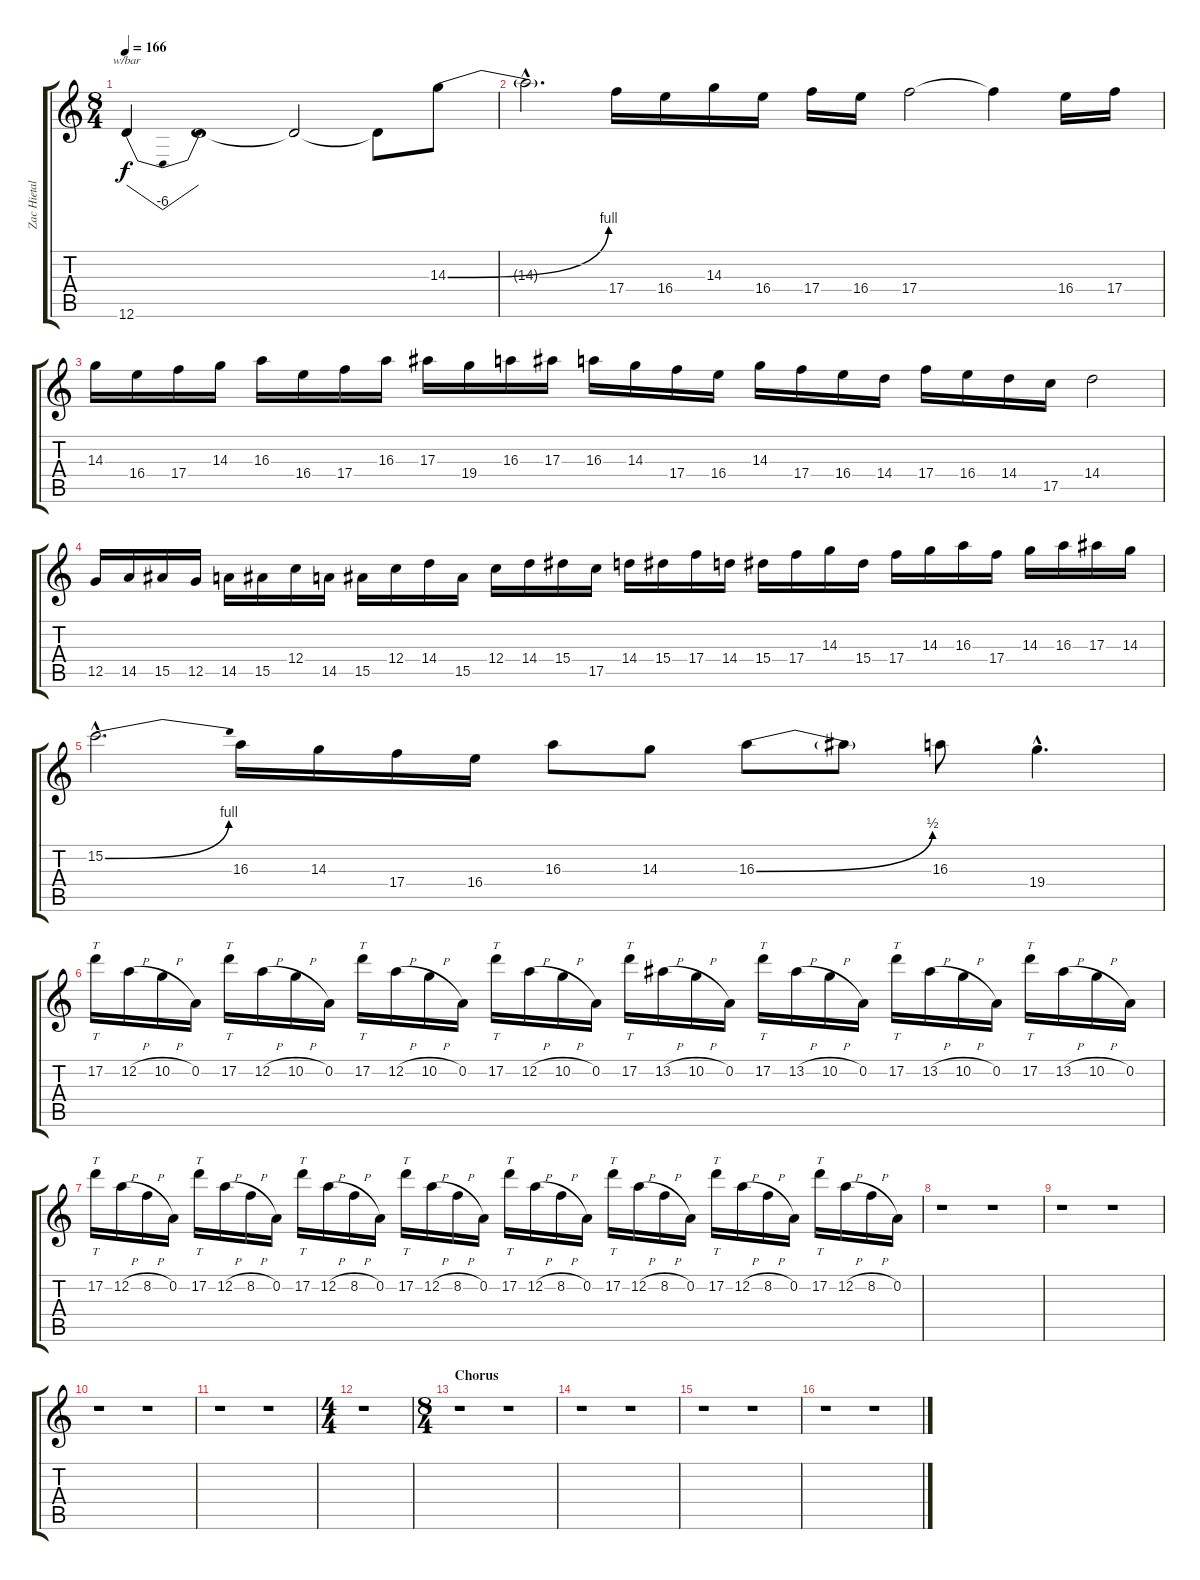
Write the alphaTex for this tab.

\track ("Zac Hietala - Lead" "Zac Hietal") {instrument overdrivenguitar}
\staff {score tabs}
\tuning (D4 A3 F3 C3 G2 D2) {hide}
\ts (8 4)
\tempo 166
\clef g2
\ks c
12.6.4{tbe (dip default 0 0 30 -24 60 0) dy f} 12.6{t}.1 12.6{t}.2 12.6{t}.8 14.3{be (bend 0 0 60 4)}.8 |
14.3{hac t}.2{d} 17.4.16 16.4.16 14.3.16 16.4.16 17.4.16 16.4.16 17.4.2 17.4{t}.4 16.4.16 17.4.16 |
14.3.16 16.4.16 17.4.16 14.3.16 16.3.16 16.4.16 17.4.16 16.3.16 17.3.16 19.4.16 16.3.16 17.3.16 16.3.16 14.3.16 17.4.16 16.4.16 14.3.16 17.4.16 16.4.16 14.4.16 17.4.16 16.4.16 14.4.16 17.5.16 14.4.2 |
12.5.16 14.5.16 15.5.16 12.5.16 14.5.16 15.5.16 12.4.16 14.5.16 15.5.16 12.4.16 14.4.16 15.5.16 12.4.16 14.4.16 15.4.16 17.5.16 14.4.16 15.4.16 17.4.16 14.4.16 15.4.16 17.4.16 14.3.16 15.4.16 17.4.16 14.3.16 16.3.16 17.4.16 14.3.16 16.3.16 17.3.16 14.3.16 |
15.2{be (bend 0 0 60 4) hac}.2{d} 16.3.16 14.3.16 17.4.16 16.4.16 16.3.8 14.3.8 16.3{be (bend 0 0 60 2)}.8 16.3{t}.8 16.3.8 19.4{hac}.4{d} |
17.2.16{tt} 12.2{h}.16 10.2{h}.16 0.2.16 17.2.16{tt} 12.2{h}.16 10.2{h}.16 0.2.16 17.2.16{tt} 12.2{h}.16 10.2{h}.16 0.2.16 17.2.16{tt} 12.2{h}.16 10.2{h}.16 0.2.16 17.2.16{tt} 13.2{h}.16 10.2{h}.16 0.2.16 17.2.16{tt} 13.2{h}.16 10.2{h}.16 0.2.16 17.2.16{tt} 13.2{h}.16 10.2{h}.16 0.2.16 17.2.16{tt} 13.2{h}.16 10.2{h}.16 0.2.16 |
17.2.16{tt} 12.2{h}.16 8.2{h}.16 0.2.16 17.2.16{tt} 12.2{h}.16 8.2{h}.16 0.2.16 17.2.16{tt} 12.2{h}.16 8.2{h}.16 0.2.16 17.2.16{tt} 12.2{h}.16 8.2{h}.16 0.2.16 17.2.16{tt} 12.2{h}.16 8.2{h}.16 0.2.16 17.2.16{tt} 12.2{h}.16 8.2{h}.16 0.2.16 17.2.16{tt} 12.2{h}.16 8.2{h}.16 0.2.16 17.2.16{tt} 12.2{h}.16 8.2{h}.16 0.2.16 |
r.1 r.1 |
r.1 r.1 |
r.1 r.1 |
r.1 r.1 |
\ts (4 4)
r.1 |
\ts (8 4)
\section ("" "Chorus")
r.1 r.1 |
r.1 r.1 |
r.1 r.1 |
r.1 r.1
